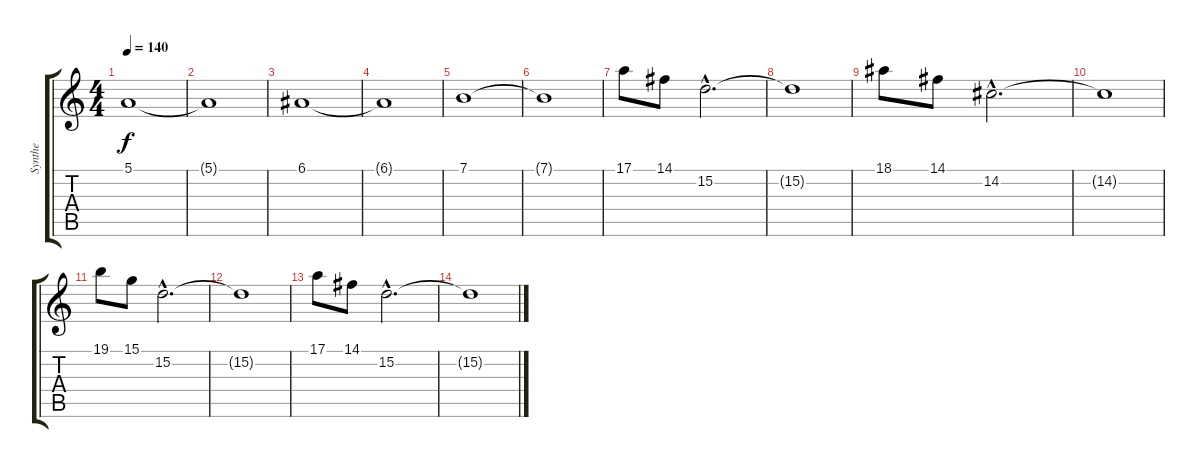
\track ("Synthe" "Synthe") {instrument honkytonkpiano}
\staff {score tabs}
\tuning (E4 B3 G3 D3 A2 E2) {hide}
\ts (4 4)
\tempo 140
\clef g2
\ks c
5.1.1{dy f} |
5.1{t}.1 |
6.1.1 |
6.1{t}.1 |
7.1.1 |
7.1{t}.1 |
17.1.8 14.1.8 15.2{hac}.2{d} |
15.2{t}.1 |
18.1.8 14.1.8 14.2{hac}.2{d} |
14.2{t}.1 |
19.1.8 15.1.8 15.2{hac}.2{d} |
15.2{t}.1 |
17.1.8 14.1.8 15.2{hac}.2{d} |
15.2{t}.1
